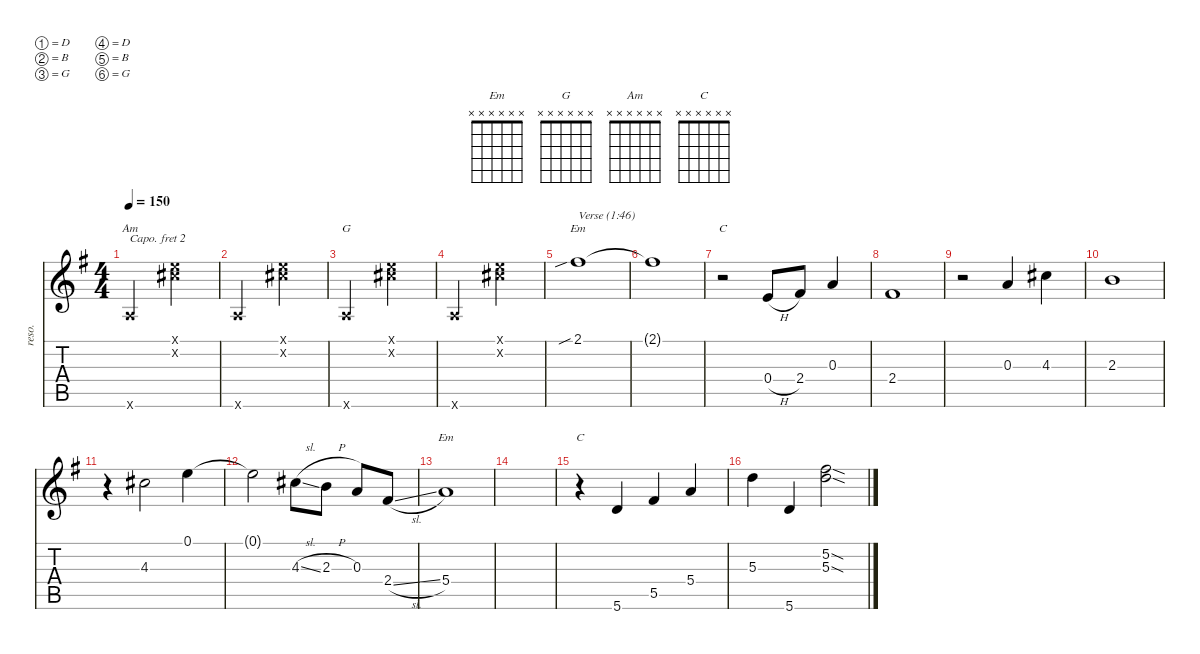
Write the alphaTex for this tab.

\defaultSystemsLayout 4
\hideDynamics
\bracketExtendMode nobrackets
\track ("Resonator" "reso.") {instrument acousticguitarsteel}
\staff {score tabs}
\capo 2
\tuning (D4 B3 G3 D3 B2 G2)
\chord ("Em" x x x 5 x x) {showfingering false}
\chord ("G" x x x x x x)
\chord ("Am" x x x x x x)
\chord ("Em" x x x x x x)
\chord ("C" x x x x x x)
\ts (4 4)
\tempo 150
\clef g2
\ks g
0.6{x acc forcenatural}.2{ch "Am" dy mf beam Up} (0.2{x acc #} 0.1{x acc forcenatural}).2{beam Down} |
0.6{x acc forcenatural}.2{beam Up} (0.2{x acc #} 0.1{x acc forcenatural}).2{beam Down} |
0.6{x acc forcenatural}.2{ch "G" beam Up} (0.2{x acc #} 0.1{x acc forcenatural}).2{beam Down} |
0.6{x acc forcenatural}.2{beam Up} (0.2{x acc #} 0.1{x acc forcenatural}).2{beam Down} |
2.1{sib acc #}.1{ch "Em" txt "Verse (1:46)" beam Down} |
2.1{t acc #}.1{beam Down} |
r.2{ch "C" beam Down} 0.4{h acc forcenatural}.8{beam Up} 2.4{acc #}.8{beam Up} 0.3{acc forcenatural}.4{beam Up} |
2.4{acc #}.1{beam Up} |
r.2{beam Down} 0.3{acc forcenatural}.4{beam Up} 4.3{acc #}.4{beam Down} |
2.3{acc forcenatural}.1{beam Down} |
r.4{beam Down} 4.3{acc #}.2{beam Down} 0.1{acc forcenatural}.4{beam Down} |
0.1{t acc forcenatural}.2{beam Down} 4.3{sl acc #}.8{beam Down} 2.3{h acc forcenatural}.8{beam Down} 0.3{acc forcenatural}.8{beam Up} 2.4{sl acc #}.8{beam Up} |
5.4{acc forcenatural}.1{ch "Em" beam Up} |
|
r.4{ch "C" beam Down} 5.6{acc forcenatural}.4{beam Up} 5.5{acc #}.4{beam Up} 5.4{acc forcenatural}.4{beam Up} |
5.3{acc forcenatural}.4{beam Down} 5.6{acc forcenatural}.4{beam Up} (5.3{sod acc forcenatural} 5.2{sod acc #}).2{beam Down}
